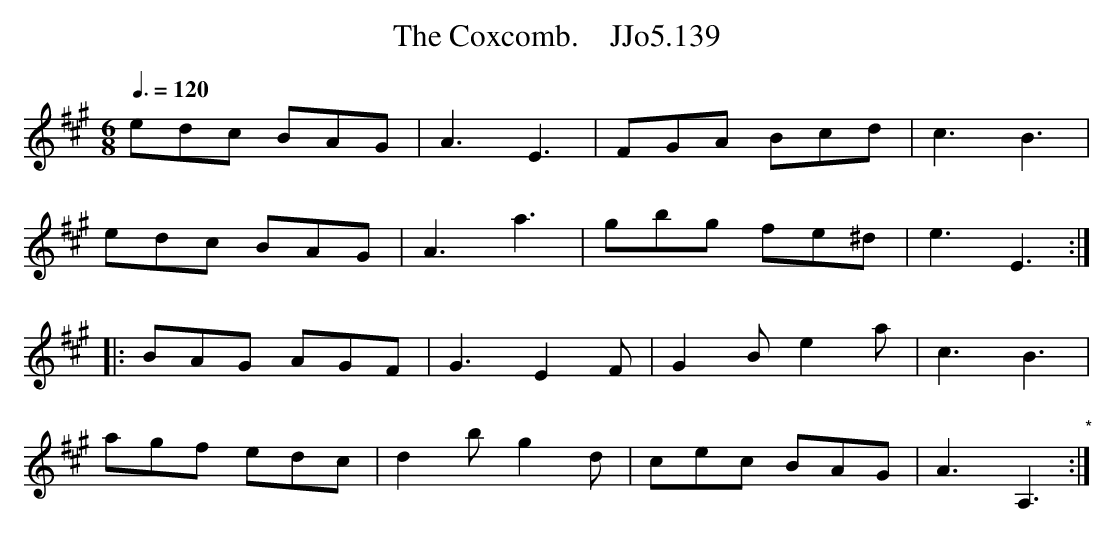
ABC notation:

X:1
T:Coxcomb.    JJo5.139, The
Q:3/8=120
M:6/8
L:1/8
K:A
edc BAG|A3E3|FGA Bcd|c3B3|
edc BAG|A3a3|gbg fe^d|e3E3 :|
|: BAG AGF|G3 E2F|G2B e2a|c3B3|
agf edc|d2b g2d|cec BAG|A3 A,3 "*" :|
